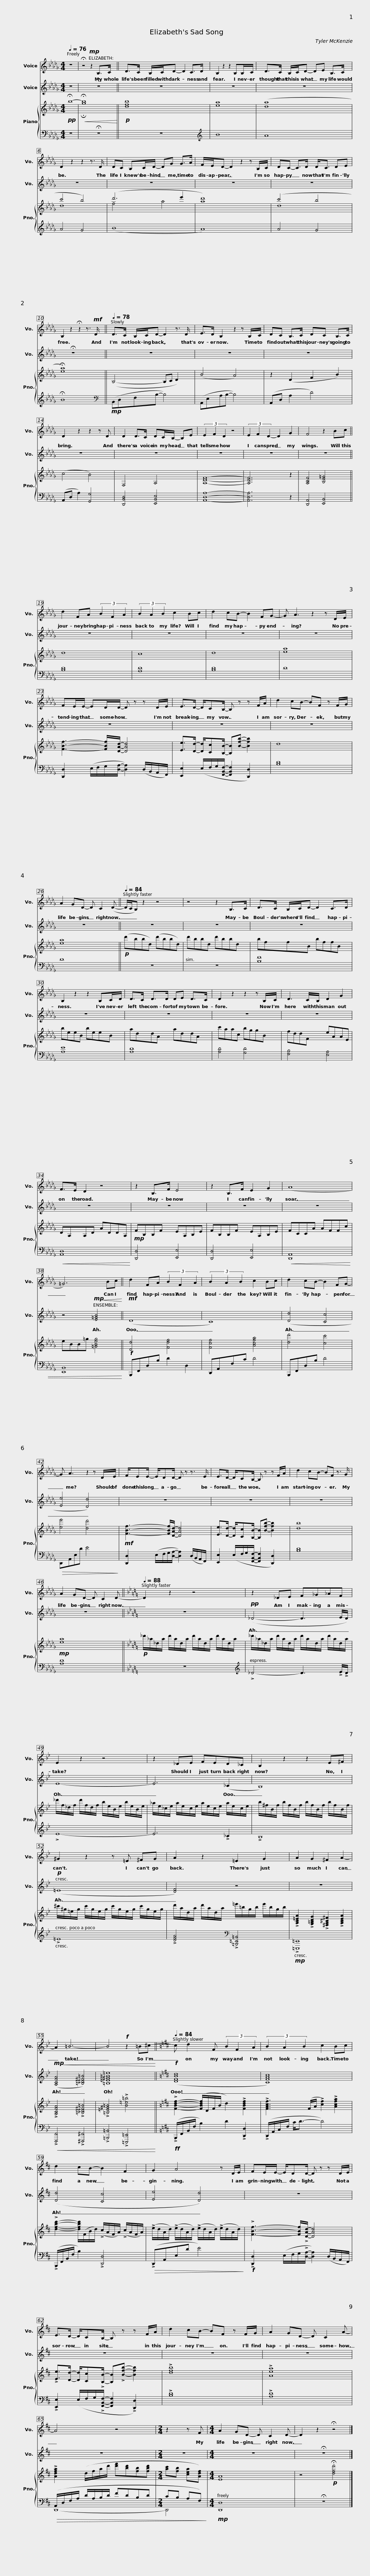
X:1
%%score 1 2 { ( 3 5 ) | ( 4 6 ) }
L:1/8
Q:1/4=76
M:4/4
I:linebreak $
K:Db
V:1 treble
V:2 treble
V:3 treble
V:5 treble
V:4 bass
V:6 bass
V:1
 z8 | !fermata!z4!mp! z2 B,>C || D>C B,/C/D- D2 C>D | B,2 z2 z2 B,B,/C/ |$ D>C B,/C/D- DE B,>C | %5
 D2 z2 z2 z3/2 D/ | DC B,C/D/- DG G>A |$ F/E/D- D2 z2 z B,/C/ | DC- C>D D<C DE | B,2 z2 !fermata!z2 z3/2!mf! D/ ||$ %10
[Q:1/4=78] D>C B,/C/D- D2 z3/2 D/ | E>D B,2 z2 z B,/C/ |$ DC B,>C DC B,>C | D2 z2 z2 z D | D2 D>C DC/B,/- B,E |$ %15
 (3E2 F2 D2 z4 | (3E2 F2 D2- D2 G2 | F4 z2 Bc || d2 FA (3B2 F2 A2 |$ (3B2 A2 B2 c2 Bc | %20
 d2 cB- B2 FG- | G A3 z2 z D/E/ |$ FE/E/- ED/D/- D z z D/E/ | E>D- D/CB,/- B, z z F/A/ |$ d2 cB- BF z F/G/ | %25
 A2 GD- D C2 (D- ||[Q:1/4=84] D/C/B,) z2 z4 |$ z4 z2 B,>C | D>C B,/C/D- D2 C>D | B,2 z2 z2 B,C/D/ |$ %30
 D>C D>D DE D>C | D2 z2 z2 z B,/C/ | D3 C/B,/ D2 G2 |$ F>E D2 z4 | z2 B,>F E4 | %35
 z2 B,>F E2 G2 | (A8 |$ =G6) Bc || d2 FA (3B2 F2 A2 | (3B2 A2 B2 c2 Bc |$ %40
 d2 cB- B2 FG- | G A3 z2 z D/E/ | F/EE/- E/DD/- D z z3/2 E/ |$ E>D- D/CB,/- B, z z F/A/ | d2 cB- BF z3/2 G/ | %45
 A2 GD- D C2 D- ||$[K:Bb][Q:1/4=88] D2 z2 z4 | z2 _DE F_G_AF |$ E2 z2 z4 | z2 _DE FED_C |$ %50
 B,2 z2 z2 E^F | ^G2 z2 z =E ^FG |$ A2 z2 =E2 G2 | A2 G2 ^F2 A2- | A2 =B6- | %55
 B4!f! z2 =B^c- ||$[K:D][Q:1/4=84] c d2 F (3B2 F2 A2 | (3B2 A2 B2 c2 Bc |$ d2 cB- B2 F2 | G2 A4 z D/E/ |$ %60
 FE/E/- E/DD/- D z z D/E/ | E>D- D/CB,/- B, z z F/A/ |$ d2 cB- BF z F/G/ | A2 GD- D C2 A- | A4 z4 |$ %65
[M:2/4] z2 z F |[M:4/4] A2 GD- D C2 D- | D2 z2 !fermata!z4 |] %68
V:2
 z8 | !fermata!z8 || z8 | z8 |$ z8 | %5
 z8 | z8 |$ z8 | z8 | !fermata!z8 ||$ %10
 z8 | z8 |$ z8 | z8 | z8 |$ %15
 z8 | z8 | z8 || z8 |$ z8 | %20
 z8 | z8 |$ z8 | z8 |$ z8 | %25
 z8 || z8 |$ z8 | z8 | z8 |$ %30
 z8 | z8 | z8 |$ z8 | z8 | %35
 z8 | z8 |$ z4!mp!!<(! [E=GB]4!<)! ||!mf! (D8 | C8) |$ %40
 ([Dd]4 [Cc]4 | [Ee]4 [Dd]4) | z8 |$ z8 | z8 | %45
 z8 ||$[K:Bb] z8 |!pp! (_D4- D3 E/D/) |$ E8- | E6 (_C2 |$ %50
 B,8) |!p! (=E8 |$ [DF]4) z4 | z8 |!mp!!<(! ([A,CFA]4 [=B,^D^F=B]4) | %55
 [=B,=E^G=B=e]8!<)! ||$[K:D]!f! ([DFBd]8 | [CFAc]8) |$ ([Dd]4 [Cc]4 | [Ee]4 [Dd]4) |$ %60
 z8 | z8 |$ z8 | z8 | z8 |$ %65
[M:2/4] z4 |[M:4/4] z8 | !fermata!z8 |] %68
V:3
!pp! !fermata!b8- |!<(! !fermata!b8!<)! ||!p! [dfb]8 | [ea]8 |$ ([da]8 | %5
 c'4 b4) | (d'6 e'2 |$ [ad']8) | (c'4 b4 | !fermata![ea]8) ||$ %10
 (B,4- B,C D2) | (B4 A4) |$ z2 (D2 F2 B2) | (c4 B4) | F,4 A,4 |$ %15
 [A,DF]8- | [A,DF]6 z2 | [A,CF]4 [B,E=G]4 || d8 |$ c8 | %20
 d8 | [ea]8 |$ [FBf]3- [FBf]/[DAd]/- [DAd]4 | [Ee]>[Dd]- [Dd]/[Cc][B,B]/- [B,B][Bfb]- [Bfb]2 |$ d8 | %25
 [ea]8 ||!p! (d'bbd) (d'bbd) |$ d'bbd d'bbd | bffB bffB | beeB beeB |$ %30
 addA addA | c'aac bggB | fddF eAAE |$ DA,A,D ADDA, |!mp! FB,B,F EA,B,E | %35
 FB,B,F EA,B,E | FCCA AFFc |$ eBB=g [=GBeg]4 ||!f! [Dd]4 [Fdf]4 | [Fcf]4 [Acfa]4 |$ %40
 [dd']4 [cc']4 | [ee']4 [dd']4 |!mf! [FBf]3- [FBf]/[DAd]/- [DAd]4 |$ [Ee]>[Dd]- [Dd]/[Cc][B,B]/- [B,B][Bfb]- [Bfb]2 | [db]8 | %45
!mp! [ea]8 ||$[K:Bb]!p! _d'/_a/_d/a/ d'/a/d/a/ d'/a/d/a/ d'/a/d/a/ | _d'/_a/_d/a/ d'/a/d/a/ d'/a/d/a/ d'/a/d/a/ |$ _d'/f/_d/f/ d'/f/d/f/ b/e/B/e/ b/e/B/e/ | _a/e/_c/e/ a/e/c/e/ a/e/c/e/ a/e/c/e/ |$ %50
 b/^f/B/f/ b/f/B/f/ b/f/B/f/ b/f/B/f/ | ^c'/^g/=e/g/ c'/g/e/g/ c'/g/e/g/ c'/g/e/g/ |$ d'/a/d/a/ d'/a/d/a/ =e'/=b/g/b/ e'/b/g/b/ | !>![A,C=EA]2 !>![G,=B,DG]2 !>![^F,A,^C^F]2 !>![A,CEA]2 | !>![A,CFA]4 !>![=B,^D^F=B]4 | %55
 !>![=B,=E^G=B]4 !>![B=e=b]4 ||$[K:D] !>![FBdf]2- ([FBdf]/D/F/B/ d2) !>![FBdf]2 | !>![FAcf]3 (F/A/ !>![cf]2) !>![Acfa]2 |$ !>![dfbd']2- [dfbd']/(F/B/d/) (!>!c/A/F/A/) (!>!c/A/F/A/) | (!>!e/d/A/d/) (!>!e/d/A/d/) (!>!e/d/A/d/) (!>!e/d/A/d/) |$ %60
 !>![FBf]3- [FBf]/!>![DAd]/- [DAd]4 | !>![Ee]>[Dd]- [Dd]/[Cc]!>![B,B]/- [B,B]!>![Bfb]- [Bfb]2 |$ !>![dfb]8 | !>![Aea]8 | !>![Adfa]2 (d/f/a/d'/ [d'f'][bd'][fb][fbd'] |$ %65
[M:2/4] [ac'][fb] [cea][Adf]) |[M:4/4] [EA]8 | z4!p! !fermata![dfd']4 |] %68
V:4
 z8 | !fermata!z8 || z8 |[K:treble] B8 |$ A8 | %5
 A4 G4 | (B8 |$ A8) | A4 G4 | !fermata!B8 ||$ %10
[K:bass]!mp! (B,,D,F,B,- B,4) | (A,,E,A,B,- B,4) |$ (A,,D, A,2 D4) | (A,,D, A,2) [G,,G,]4 | [D,,B,,D,]4 [E,,B,,E,]4 |$ %15
 [A,,D,A,]8- | [A,,D,A,]6 z2 | [D,,A,,]4 [E,,B,,]4 || [B,D]8 |$ [A,D]8 | %20
 [B,D]8 | D8 |$ [D,,D,]2 (E,/F,/G,/[D,A,]/- [D,A,]2) (D,/B,,/A,,/F,,/) | [E,,E,]2 (E,/F,/G,/[F,,B,,F,]/- [F,,B,,F,]2 [D,,D,]2) |$ [B,D]8 | %25
 D8 || z8 |$ z8 | [B,F]8 | [A,E]8 |$ %30
 [A,D]8 | [A,D]4 [G,D]4 | [F,B,]4 [E,A,]4 |$!<(! [A,,D,]8!<)! | [D,,D,]4 [E,,E,]4 | %35
 [D,,D,]4 [E,,E,]4 |!<(! [D,,A,,]8 |$ [E,,B,,]8!<)! || B,,,F,,D,B, D2 D,2 | D,,A,,F,C D4 |$ %40
 B,,,F,,D,B, D4 |!>(! D,,A,,E,D E4!>)! | [D,,D,]2 (E,/F,/G,/[D,A,]/- [D,A,]2) (D,/B,,/A,,/F,,/) |$ [E,,E,]2 (E,/F,/G,/[F,,B,,F,]/- [F,,B,,F,]2 [D,,D,]2) | [B,D]8 | %45
 [A,D]8 ||$[K:Bb] z8 |[K:treble] !>!_D4- D3 !>!E/!>!D/ |$ !>!E8- | E6 !>!_C2 |$ %50
 !>!B,8 | !>!=E8 |$ !>![DFA]4[K:bass] !>![=B,,,=E,,=B,,]4 |!mp! !>![=E,,,=E,,]8 |!<(! !>![F,,,F,,]4 !>![^F,,,^F,,]4 | %55
 !>![=B,,,=B,,]4 !>![=E,,,=E,,]4!<)! ||$[K:D]!ff! (!>!B,,,/F,,/B,,/F,/ B,2) D2 !>![D,,D,]2 | (!>!D,,/A,,/C,/F,/ C<D- D4) |$ (!>!B,,,/F,,/B,,/F,/ B,2) !>![D,,D,]4 |!>(! (!>!D,,A,,E,D E4)!>)! |$ %60
!f! !>![D,,D,]2 (E,/F,/G,/!>![D,A,]/- [D,A,]2) (D,/B,,/A,,/F,,/) | !>![E,,E,]2 (E,/F,/G,/!>![F,,B,,F,]/- [F,,B,,F,]2 !>![D,,D,]2) |$ !>![B,D]8 | !>![A,D]8 |!>(! (A,,/D,/F,/A,/ D/A,/B,/D/ FDB,D |$ %65
[M:2/4] CB, A,F,)!>)! |[M:4/4]!mp! [D,,D,]8 | !fermata!z8 |] %68
V:5
 x8 | !fermata!g8 || x8 | x8 |$ x8 | %5
 d8 | f4 a4 |$ x8 | d8 | x8 ||$ %10
 x8 | x8 |$ x8 | x8 | x8 |$ %15
 x8 | x8 | x8 || x8 |$ x8 | %20
 x8 | x8 |$ x8 | x8 |$ x8 | %25
 x8 || x8 |$ x8 | x8 | x8 |$ %30
 x8 | x8 | x8 |$ x8 | x8 | %35
 x8 | x8 |$ x8 || x8 | x8 |$ %40
 x8 | x8 | x8 |$ x8 | x8 | %45
 x8 ||$[K:Bb] x8 | x8 |$ x8 | x8 |$ %50
 x8 | x8 |$ x8 | x8 | x8 | %55
 x8 ||$[K:D] x8 | x8 |$ x8 | x8 |$ %60
 x8 | x8 |$ x8 | x8 | x8 |$ %65
[M:2/4] x4 |[M:4/4] x8 | x8 |] %68
V:6
 x8 | x8 || x8 |[K:treble] x8 |$ x8 | %5
 x8 | x8 |$ x8 | x8 | x8 ||$ %10
[K:bass] x8 | x8 |$ x8 | x8 | x8 |$ %15
 x8 | x8 | x8 || x8 |$ x8 | %20
 x8 | x8 |$ x8 | x8 |$ x8 | %25
 x8 || x8 |$ x8 | x8 | x8 |$ %30
 x8 | x8 | x8 |$ x8 | x8 | %35
 x8 | x8 |$ x8 || x8 | x8 |$ %40
 x8 | x8 | x8 |$ x8 | x8 | %45
 x8 ||$[K:Bb] x8 |[K:treble] x8 |$ x8 | x8 |$ %50
 x8 | x8 |$ x4[K:bass] x4 | x8 | x8 | %55
 x8 ||$[K:D] x8 | x8 |$ x8 | x8 |$ %60
 x8 | x8 |$ x8 | x8 | D,,8- |$ %65
[M:2/4] D,,4 |[M:4/4] x8 | x8 |] %68
